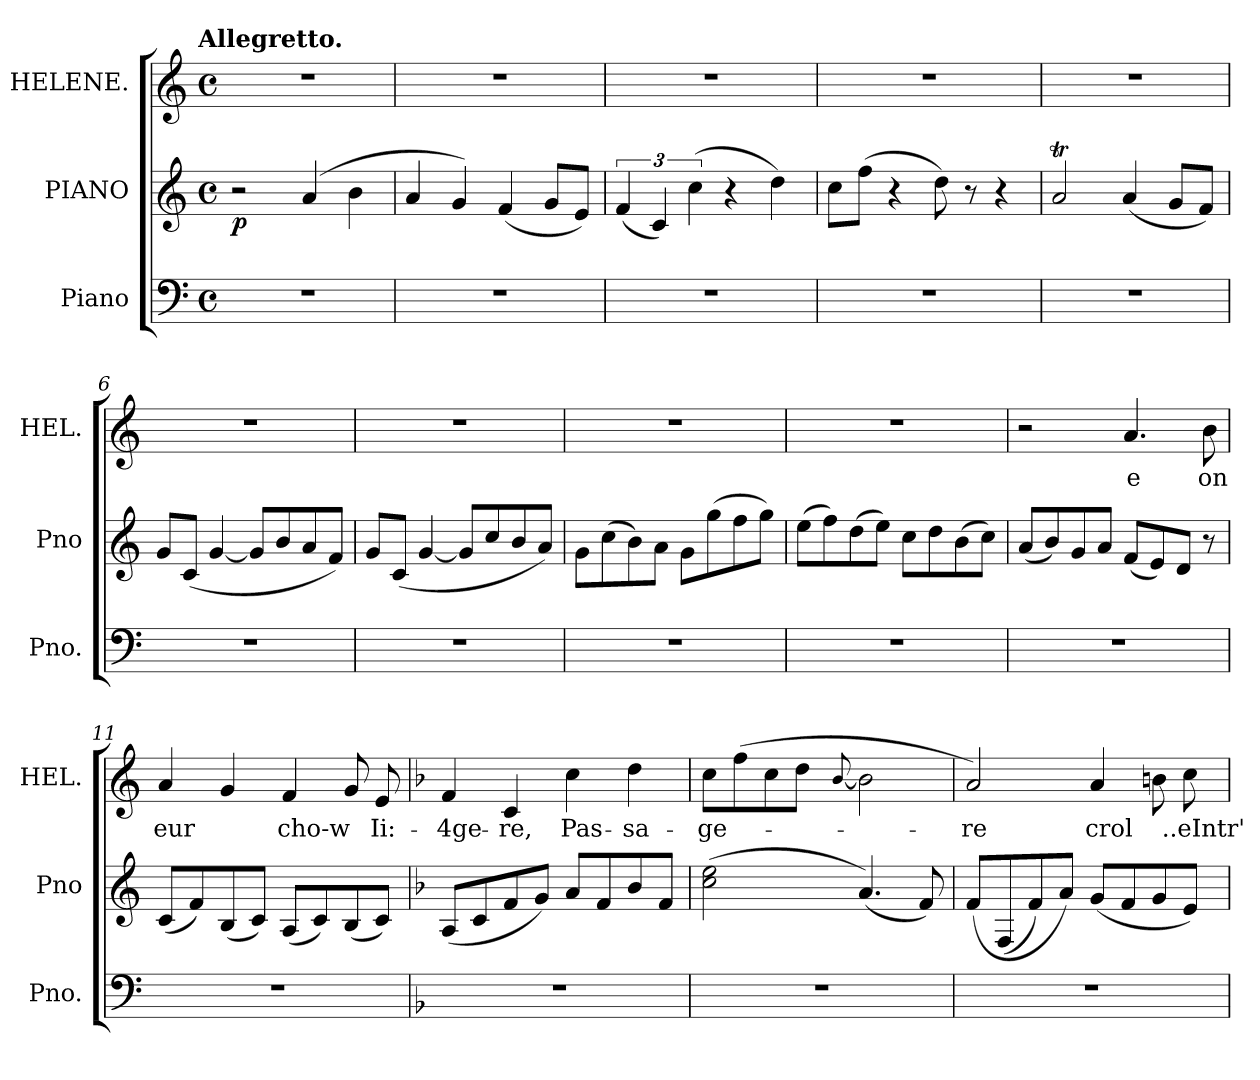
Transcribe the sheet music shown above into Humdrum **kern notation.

**kern	**kern	**dynam	**kern	**text
*part3	*part2	*part2	*part1	*part1
*staff3	*staff2	*staff2	*staff1	*staff1
*I"Piano	*I"PIANO	*	*I"HELENE.	*
*I'Pno.	*I'Pno	*	*I'HEL.	*
*clefF4	*clefG2	*	*clefG2	*
*k[]	*k[]	*	*k[]	*
*C:	*C:	*	*C:	*
!!LO:TX:omd:t=Allegretto.
*M4/4	*M4/4	*	*M4/4	*
*met(c)	*met(c)	*	*met(c)	*
=1	=1	=1	=1	=1
1r	2r	p	1r	.
.	(4a/	.	.	.
.	4b\	.	.	.
=2	=2	=2	=2	=2
1r	4a/	.	1r	.
.	4g/)	.	.	.
.	(4f/	.	.	.
.	8g/L	.	.	.
.	8e/J)	.	.	.
=3	=3	=3	=3	=3
1r	(6f/	.	1r	.
.	6c/)	.	.	.
.	(6cc\	.	.	.
.	4r	.	.	.
.	4dd\)	.	.	.
=4	=4	=4	=4	=4
1r	8cc\L	.	1r	.
.	(8ff\J	.	.	.
.	4r	.	.	.
.	8dd\)	.	.	.
.	8r	.	.	.
.	4r	.	.	.
=5	=5	=5	=5	=5
1r	2aT/	.	1r	.
.	(4a/	.	.	.
.	8g/L	.	.	.
.	8f/J)	.	.	.
=6	=6	=6	=6	=6
1r	8g/L	.	1r	.
.	(8c/J	.	.	.
.	[4g/	.	.	.
.	8g/L]	.	.	.
.	8b/	.	.	.
.	8a/	.	.	.
.	8f/J)	.	.	.
!!LO:LB:g=z
=7	=7	=7	=7	=7
1r	8g/L	.	1r	.
.	(8c/J	.	.	.
.	[4g/	.	.	.
.	8g/L]	.	.	.
.	8cc/	.	.	.
.	8b/	.	.	.
.	8a/J)	.	.	.
=8	=8	=8	=8	=8
1r	8g\L	.	1r	.
.	(8cc\	.	.	.
.	8b\)	.	.	.
.	8a\J	.	.	.
.	8g\L	.	.	.
.	(8gg\	.	.	.
.	8ff\	.	.	.
.	8gg\J)	.	.	.
=9	=9	=9	=9	=9
1r	(8ee\L	.	1r	.
.	8ff\)	.	.	.
.	(8dd\	.	.	.
.	8ee\J)	.	.	.
.	8cc\L	.	.	.
.	8dd\	.	.	.
.	(8b\	.	.	.
.	8cc\J)	.	.	.
=10	=10	=10	=10	=10
1r	(8a/L	.	2r	.
.	8b/)	.	.	.
.	8g/	.	.	.
.	8a/J	.	.	.
.	(8f/L	.	4.a/	e
.	8e/)	.	.	.
.	8d/J	.	.	.
.	8r	.	8b\	on
=11	=11	=11	=11	=11
1r	(8c/L	.	4a/	eur
.	8f/)	.	.	.
.	(8B/	.	4g/	.
.	8c/J)	.	.	.
.	(8A/L	.	4f/	cho-w
.	8c/)	.	.	.
.	(8B/	.	8g/	.
.	8c/J)	.	8e/	Ii:-
!!LO:LB:g=z
=12	=12	=12	=12	=12
*k[b-]	*k[b-]	*	*k[b-]	*
1r	(8A/L	.	4f/	4ge-
.	8c/	.	.	.
.	8f/	.	4c/	re,
.	8g/J)	.	.	.
.	8a/L	.	4cc\	Pas-
.	8f/	.	.	.
.	8b-/	.	4dd\	sa-
.	8f/J	.	.	.
=13	=13	=13	=13	=13
1r	(2cc\ 2ee\	.	8cc\L	ge-
.	.	.	(8ff\	.
.	.	.	8cc\	.
.	.	.	8dd\J	.
.	.	.	[8qqb-/	.
.	(4.a/)	.	2b-\]	.
.	8f/)	.	.	.
=14	=14	=14	=14	=14
1r	(8f/L	.	2a/)	re
.	(8F/	.	.	.
.	8f/)	.	.	.
.	8a/J)	.	.	.
.	(8g/L	.	4a/	crol
.	8f/	.	.	.
.	8g/	.	8bn\	.
.	8e/J)	.	8cc\	..eIntr'
=	=	=	=	=
*-	*-	*-	*-	*-
